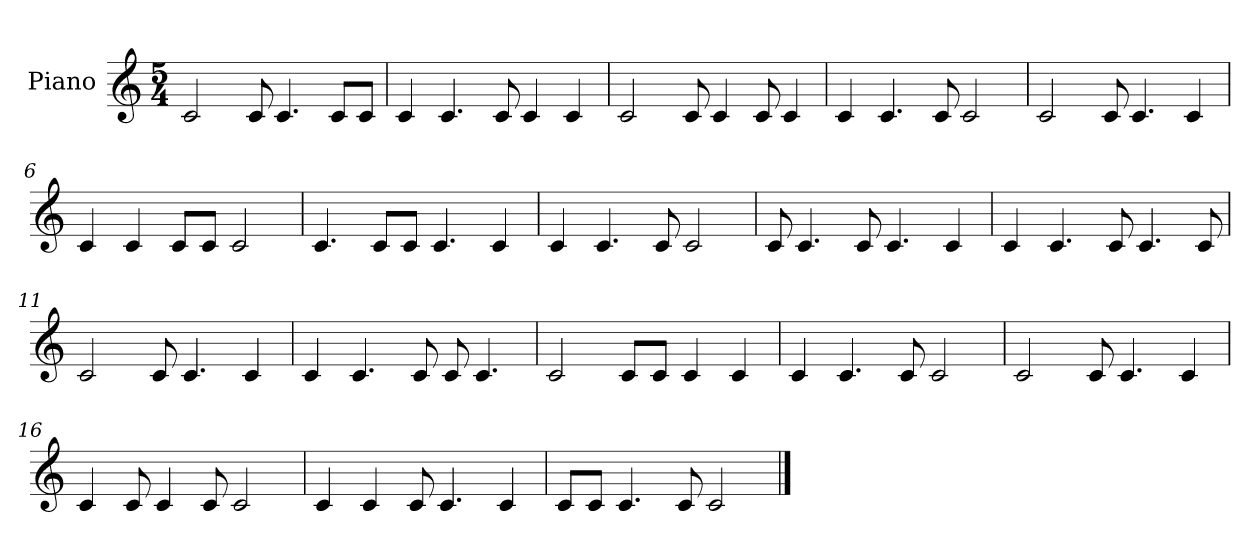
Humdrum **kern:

**kern
*part1
*staff1
*I"Piano
*I'Pno.
*clefG2
*k[]
*M5/4
*MM90
=1
2c/
8c/
4.c/
8c/L
8c/J
=2
4c/
4.c/
8c/
4c/
4c/
=3
2c/
8c/
4c/
8c/
4c/
=4
4c/
4.c/
8c/
2c/
=5
2c/
8c/
4.c/
4c/
=6
4c/
4c/
8c/L
8c/J
2c/
=7
4.c/
8c/L
8c/J
4.c/
4c/
=8
4c/
4.c/
8c/
2c/
=9
8c/
4.c/
8c/
4.c/
4c/
=10
4c/
4.c/
8c/
4.c/
8c/
=11
2c/
8c/
4.c/
4c/
=12
4c/
4.c/
8c/
8c/
4.c/
=13
2c/
8c/L
8c/J
4c/
4c/
=14
4c/
4.c/
8c/
2c/
=15
2c/
8c/
4.c/
4c/
=16
4c/
8c/
4c/
8c/
2c/
=17
4c/
4c/
8c/
4.c/
4c/
=18
8c/L
8c/J
4.c/
8c/
2c/
==
*-
